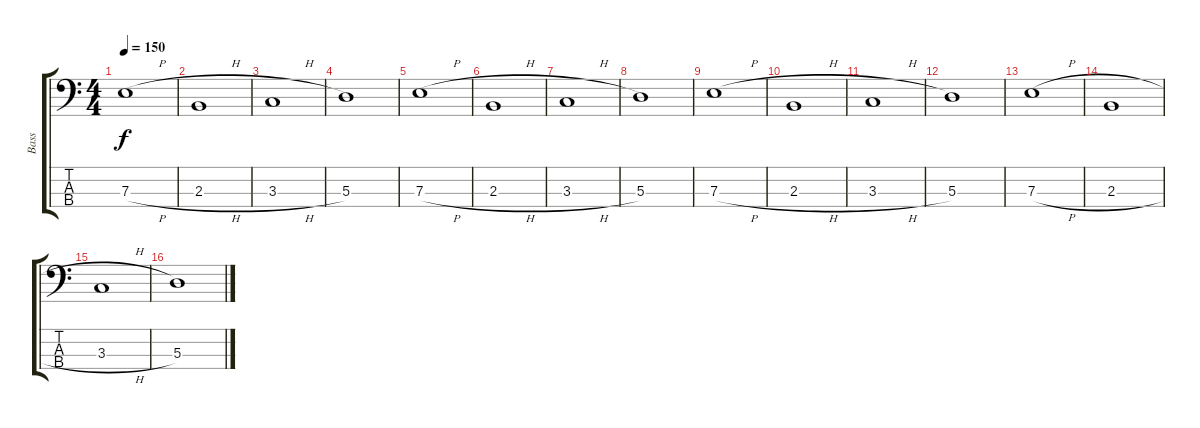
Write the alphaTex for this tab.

\track ("Bass" "Bass") {instrument electricbassfinger}
\staff {score tabs}
\tuning (G2 D2 A1 E1) {hide}
\ts (4 4)
\tempo 150
\clef f4
\ks c
7.3{h}.1{dy f} |
2.3{h}.1 |
3.3{h}.1 |
5.3.1 |
7.3{h}.1 |
2.3{h}.1 |
3.3{h}.1 |
5.3.1 |
7.3{h}.1 |
2.3{h}.1 |
3.3{h}.1 |
5.3.1 |
7.3{h}.1 |
2.3{h}.1 |
3.3{h}.1 |
5.3.1
